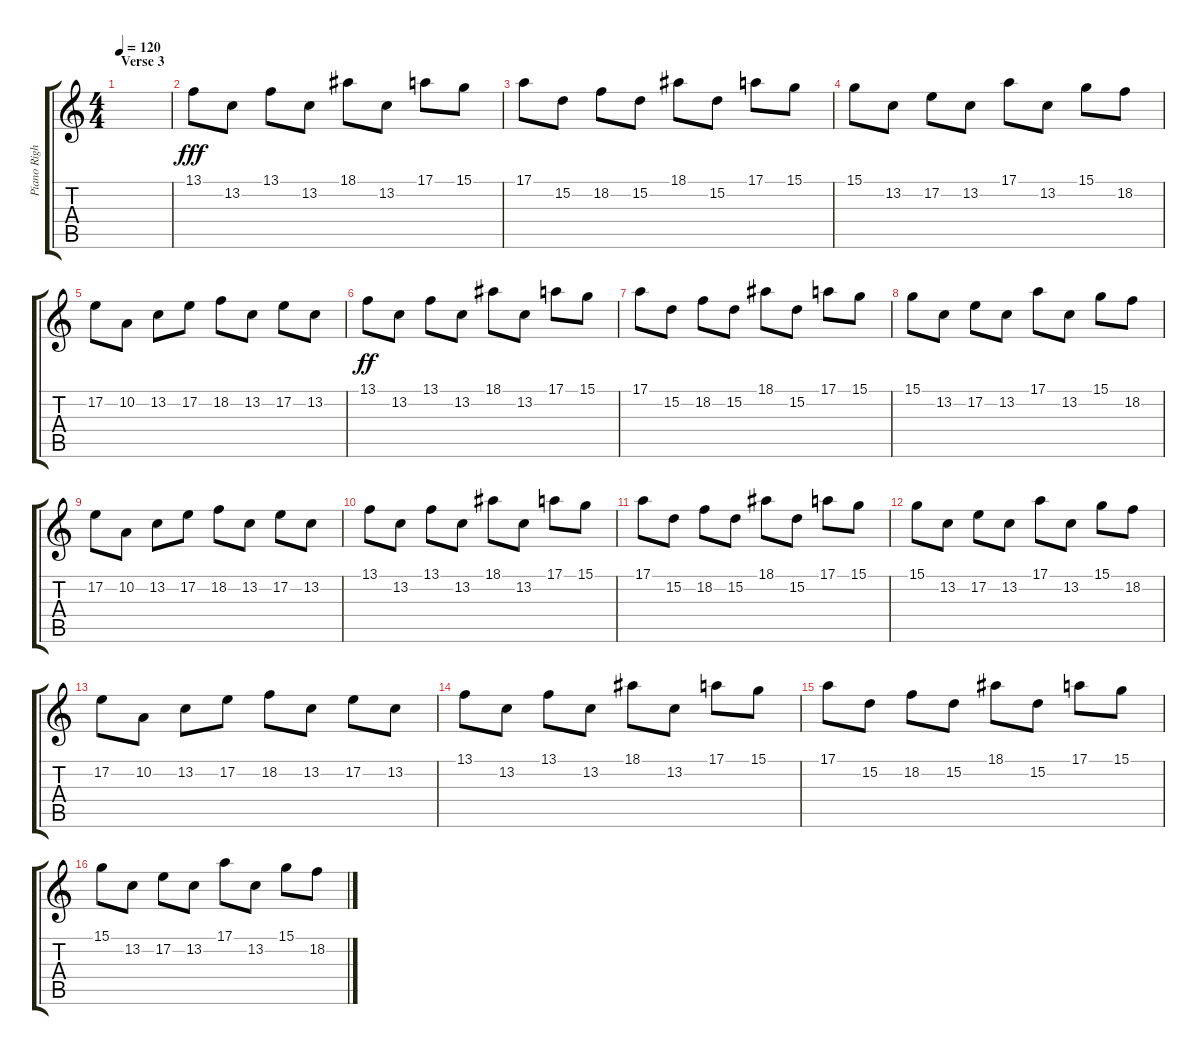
\track ("Piano Right Hand" "Piano Righ") {instrument brightacousticpiano}
\staff {score tabs}
\tuning (E4 B3 G3 D3 A2 E2) {hide}
\ts (4 4)
\section ("" "Verse 3")
\tempo 120
\clef g2
\ks c
|
13.1.8{dy fff} 13.2.8 13.1.8 13.2.8 18.1.8 13.2.8 17.1.8 15.1.8 |
17.1.8 15.2.8 18.2.8 15.2.8 18.1.8 15.2.8 17.1.8 15.1.8 |
15.1.8 13.2.8 17.2.8 13.2.8 17.1.8 13.2.8 15.1.8 18.2.8 |
17.2.8 10.2.8 13.2.8 17.2.8 18.2.8 13.2.8 17.2.8 13.2.8 |
13.1.8{dy ff} 13.2.8 13.1.8 13.2.8 18.1.8 13.2.8 17.1.8 15.1.8 |
17.1.8 15.2.8 18.2.8 15.2.8 18.1.8 15.2.8 17.1.8 15.1.8 |
15.1.8 13.2.8 17.2.8 13.2.8 17.1.8 13.2.8 15.1.8 18.2.8 |
17.2.8 10.2.8 13.2.8 17.2.8 18.2.8 13.2.8 17.2.8 13.2.8 |
13.1.8 13.2.8 13.1.8 13.2.8 18.1.8 13.2.8 17.1.8 15.1.8 |
17.1.8 15.2.8 18.2.8 15.2.8 18.1.8 15.2.8 17.1.8 15.1.8 |
15.1.8 13.2.8 17.2.8 13.2.8 17.1.8 13.2.8 15.1.8 18.2.8 |
17.2.8 10.2.8 13.2.8 17.2.8 18.2.8 13.2.8 17.2.8 13.2.8 |
13.1.8 13.2.8 13.1.8 13.2.8 18.1.8 13.2.8 17.1.8 15.1.8 |
17.1.8 15.2.8 18.2.8 15.2.8 18.1.8 15.2.8 17.1.8 15.1.8 |
15.1.8 13.2.8 17.2.8 13.2.8 17.1.8 13.2.8 15.1.8 18.2.8
